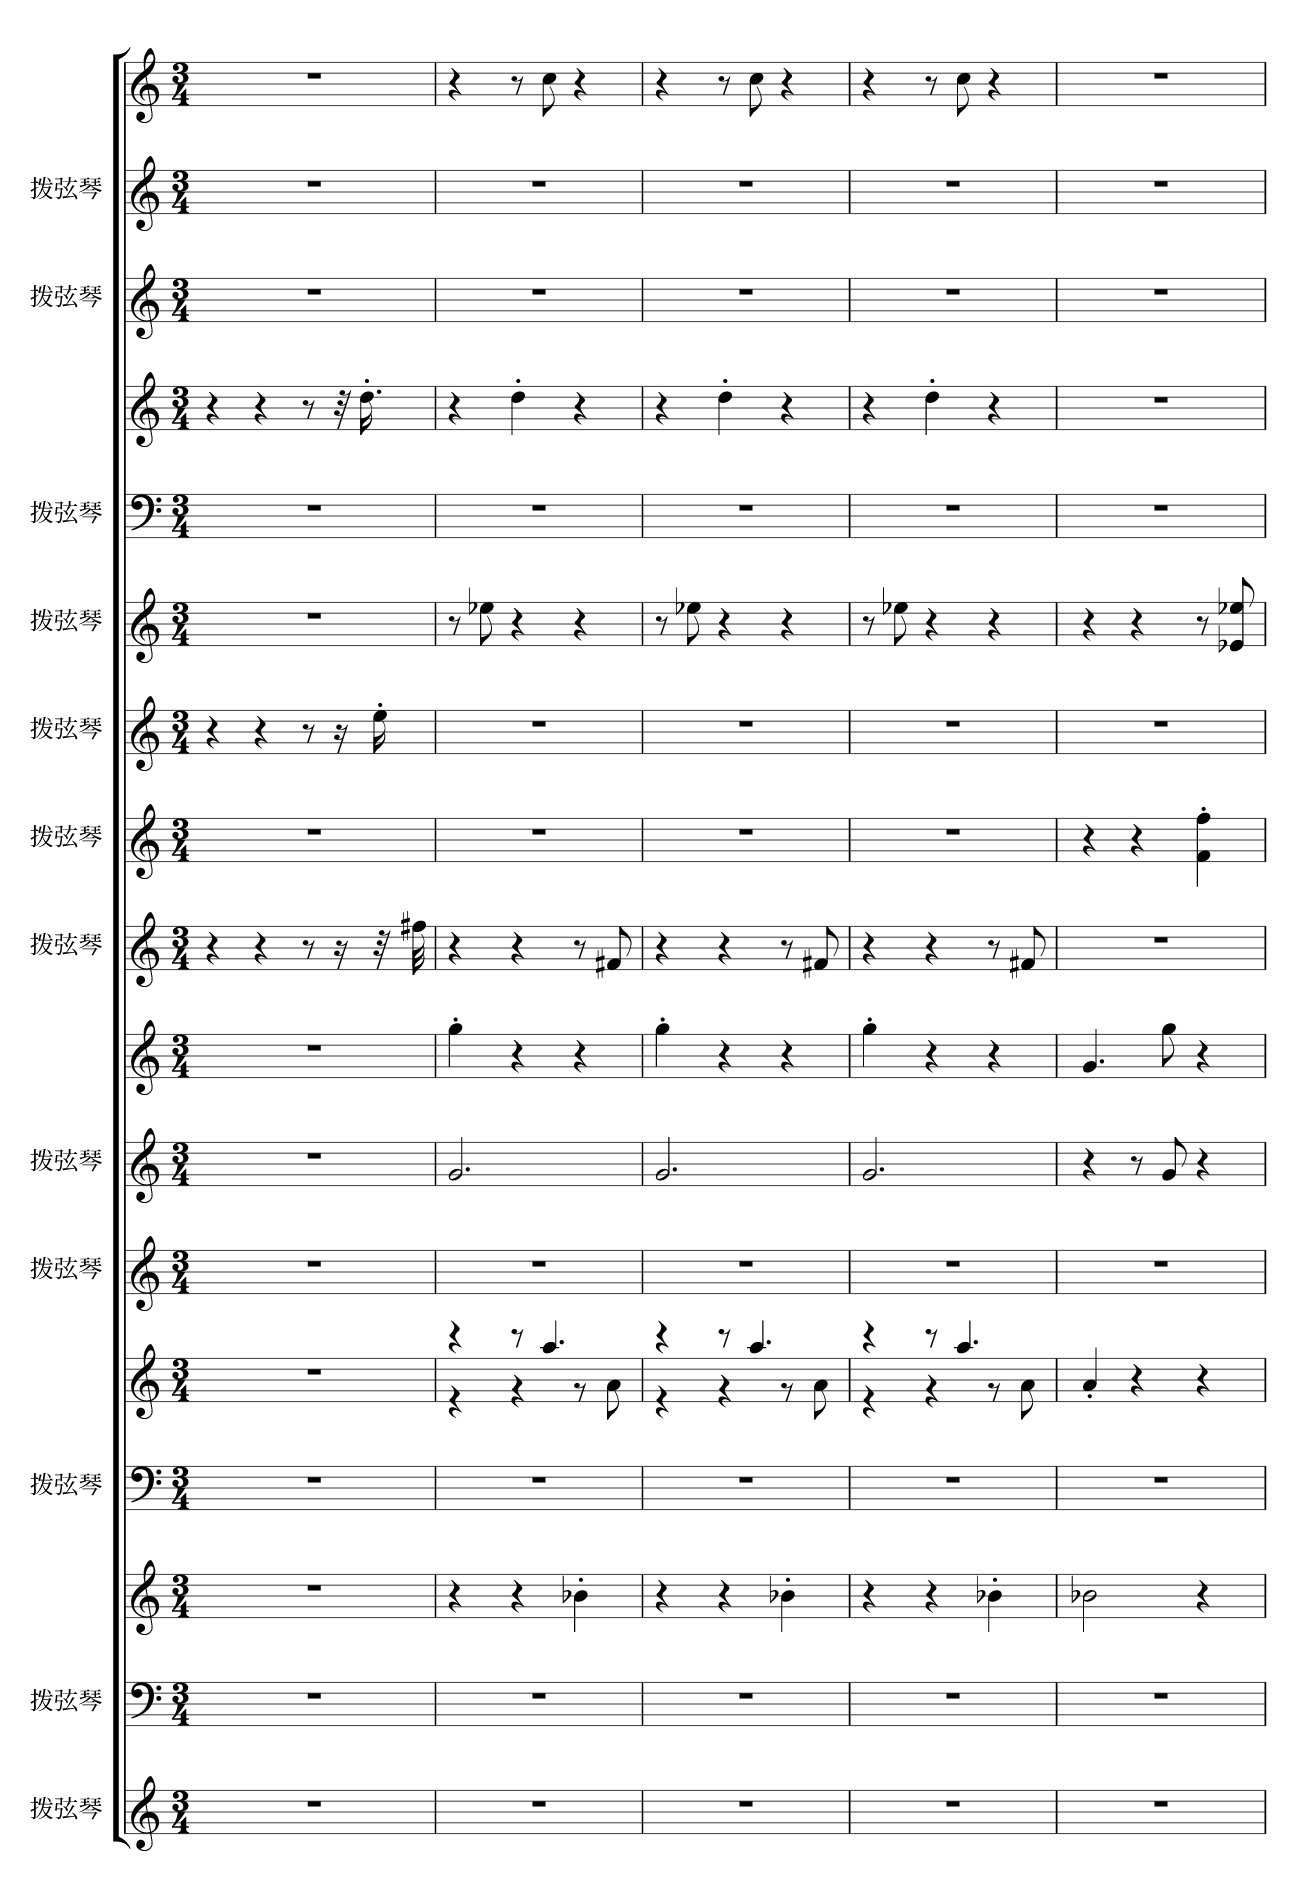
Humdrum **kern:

**kern	**kern	**kern	**kern	**kern	**kern	**kern	**kern	**kern	**kern	**kern	**kern	**kern	**kern	**kern	**kern	**kern
*part12	*part11	*part11	*part10	*part10	*part9	*part8	*part8	*part7	*part6	*part5	*part4	*part3	*part3	*part2	*part1	*part1
*staff17	*staff16	*staff15	*staff14	*staff13	*staff12	*staff11	*staff10	*staff9	*staff8	*staff7	*staff6	*staff5	*staff4	*staff3	*staff2	*staff1
*I"拨弦琴	*I"拨弦琴	*	*I"拨弦琴	*	*I"拨弦琴	*I"拨弦琴	*	*I"拨弦琴	*I"拨弦琴	*I"拨弦琴	*I"拨弦琴	*I"拨弦琴	*	*I"拨弦琴	*I"拨弦琴	*
*clefG2	*clefF4	*clefG2	*clefF4	*clefG2	*clefG2	*clefG2	*clefG2	*clefG2	*clefG2	*clefG2	*clefG2	*clefF4	*clefG2	*clefG2	*clefG2	*clefG2
*k[]	*k[]	*k[]	*k[]	*k[]	*k[]	*k[]	*k[]	*k[]	*k[]	*k[]	*k[]	*k[]	*k[]	*k[]	*k[]	*k[]
*M3/4	*M3/4	*M3/4	*M3/4	*M3/4	*M3/4	*M3/4	*M3/4	*M3/4	*M3/4	*M3/4	*M3/4	*M3/4	*M3/4	*M3/4	*M3/4	*M3/4
*MM165	*MM165	*MM165	*MM165	*MM165	*MM165	*MM165	*MM165	*MM165	*MM165	*MM165	*MM165	*MM165	*MM165	*MM165	*MM165	*MM165
=1	=1	=1	=1	=1	=1	=1	=1	=1	=1	=1	=1	=1	=1	=1	=1	=1
2.r	2.r	2.r	2.r	2.r	2.r	2.r	2.r	4r	2.r	4r	2.r	2.r	4r	2.r	2.r	2.r
.	.	.	.	.	.	.	.	4r	.	4r	.	.	4r	.	.	.
.	.	.	.	.	.	.	.	8r	.	8r	.	.	8r	.	.	.
.	.	.	.	.	.	.	.	16r	.	16r	.	.	32r	.	.	.
.	.	.	.	.	.	.	.	.	.	.	.	.	16.dd'\	.	.	.
.	.	.	.	.	.	.	.	32r	.	16ee'\	.	.	.	.	.	.
.	.	.	.	.	.	.	.	32ff#X\	.	.	.	.	.	.	.	.
=2	=2	=2	=2	=2	=2	=2	=2	=2	=2	=2	=2	=2	=2	=2	=2	=2
*	*	*	*	*^	*	*	*	*	*	*	*	*	*	*	*	*
2.r	2.r	4r	2.r	4r	4r	2.r	2.g/	4gg'\	4r	2.r	2.r	8r	2.r	4r	2.r	2.r	4r
.	.	.	.	.	.	.	.	.	.	.	.	8ee-X\	.	.	.	.	.
.	.	4r	.	8r	4r	.	.	4r	4r	.	.	4r	.	4dd'\	.	.	8r
.	.	.	.	4.aa/	.	.	.	.	.	.	.	.	.	.	.	.	8cc\
.	.	4b-X'\	.	.	8r	.	.	4r	8r	.	.	4r	.	4r	.	.	4r
.	.	.	.	.	8a\	.	.	.	8f#X/	.	.	.	.	.	.	.	.
=3	=3	=3	=3	=3	=3	=3	=3	=3	=3	=3	=3	=3	=3	=3	=3	=3	=3
2.r	2.r	4r	2.r	4r	4r	2.r	2.g/	4gg'\	4r	2.r	2.r	8r	2.r	4r	2.r	2.r	4r
.	.	.	.	.	.	.	.	.	.	.	.	8ee-X\	.	.	.	.	.
.	.	4r	.	8r	4r	.	.	4r	4r	.	.	4r	.	4dd'\	.	.	8r
.	.	.	.	4.aa/	.	.	.	.	.	.	.	.	.	.	.	.	8cc\
.	.	4b-X'\	.	.	8r	.	.	4r	8r	.	.	4r	.	4r	.	.	4r
.	.	.	.	.	8a\	.	.	.	8f#X/	.	.	.	.	.	.	.	.
=4	=4	=4	=4	=4	=4	=4	=4	=4	=4	=4	=4	=4	=4	=4	=4	=4	=4
2.r	2.r	4r	2.r	4r	4r	2.r	2.g/	4gg'\	4r	2.r	2.r	8r	2.r	4r	2.r	2.r	4r
.	.	.	.	.	.	.	.	.	.	.	.	8ee-X\	.	.	.	.	.
.	.	4r	.	8r	4r	.	.	4r	4r	.	.	4r	.	4dd'\	.	.	8r
.	.	.	.	4.aa/	.	.	.	.	.	.	.	.	.	.	.	.	8cc\
.	.	4b-X'\	.	.	8r	.	.	4r	8r	.	.	4r	.	4r	.	.	4r
.	.	.	.	.	8a\	.	.	.	8f#X/	.	.	.	.	.	.	.	.
*	*	*	*	*v	*v	*	*	*	*	*	*	*	*	*	*	*	*
!!LO:PB:g=z
=5	=5	=5	=5	=5	=5	=5	=5	=5	=5	=5	=5	=5	=5	=5	=5	=5
2.r	2.r	2b-X\	2.r	4a'/	2.r	4r	4.g/	2.r	4r	2.r	4r	2.r	2.r	2.r	2.r	2.r
.	.	.	.	4r	.	8r	.	.	4r	.	4r	.	.	.	.	.
.	.	.	.	.	.	8g/	8gg\	.	.	.	.	.	.	.	.	.
.	.	4r	.	4r	.	4r	4r	.	4f\' 4ff\'	.	8r	.	.	.	.	.
.	.	.	.	.	.	.	.	.	.	.	8e-X/ 8ee-X/	.	.	.	.	.
=	=	=	=	=	=	=	=	=	=	=	=	=	=	=	=	=
*-	*-	*-	*-	*-	*-	*-	*-	*-	*-	*-	*-	*-	*-	*-	*-	*-
